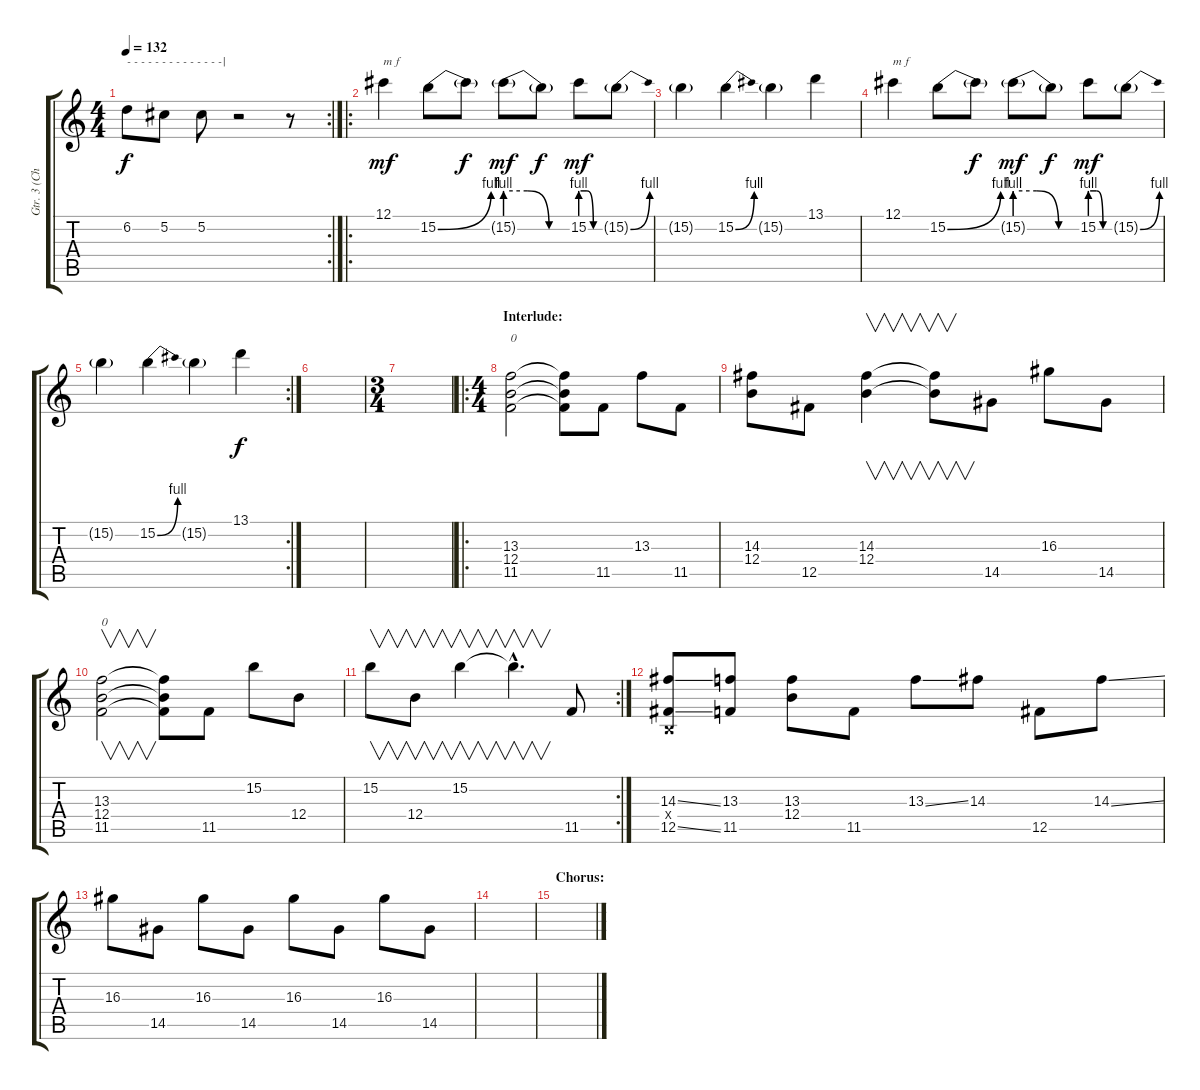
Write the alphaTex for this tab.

\track ("Gtr. 3 (Chorus and delay)" "Gtr. 3 (Ch") {instrument distortionguitar}
\staff {score tabs}
\tuning (Db4 Ab3 E3 B2 Gb2 C2) {hide}
\rc 2
\ts (4 4)
\tempo 132
\clef g2
\ks c
6.2.8{txt "- - - - - - - - - - - - - -|" dy f} 5.2.8 5.2.8 r.2 r.8 |
\ro
12.1.4{txt "m f" dy mf} 15.2{be (bend 0 0 60 4)}.8 15.2{t}.8{dy f} 15.2{be (custom 0 4 20 4 40 0 60 0) g}.8{dy mf} 15.2{t}.8{dy f} 15.2{be (custom 0 4 20 4 40 0 60 0)}.8{dy mf} 15.2{be (bend 0 0 60 4) g}.8 |
15.2{g}.4 15.2{be (bend 0 0 60 4)}.4 15.2{g}.4 13.1.4 |
12.1.4{txt "m f"} 15.2{be (bend 0 0 60 4)}.8 15.2{t}.8{dy f} 15.2{be (custom 0 4 20 4 40 0 60 0) g}.8{dy mf} 15.2{t}.8{dy f} 15.2{be (custom 0 4 20 4 40 0 60 0)}.8{dy mf} 15.2{be (bend 0 0 60 4) g}.8 |
\rc 2
15.2{g}.4 15.2{be (bend 0 0 60 4)}.4 15.2{g}.4 13.1.4{dy f} |
|
\ts (3 4)
|
\ro
\ts (4 4)
\section ("" "Interlude:")
(13.3 12.4 11.5).2{txt "0"} (13.3{t} 12.4{t} 11.5{t}).8 11.5.8 13.3.8 11.5.8 |
(14.3 12.4).8 12.5.8 (14.3 12.4).4{v} (14.3{t} 12.4{t}).8{v} 14.5.8 16.3.8 14.5.8 |
(13.3 12.4 11.5).2{v txt "0"} (13.3{t} 12.4{t} 11.5{t}).8 11.5.8 15.2.8 12.4.8 |
\rc 2
15.2.8{v} 12.4.8{v} 15.2.4{v} 15.2{hac t}.4{v d} 11.5.8 |
(14.3{ss} 0.4{x} 12.5{ss}).8 (13.3 11.5).8 (13.3 12.4).8 11.5.8 13.3{ss}.8 14.3.8 12.5.8 14.3{ss}.8 |
16.3.8 14.5.8 16.3.8 14.5.8 16.3.8 14.5.8 16.3.8 14.5.8 |
|
\section ("" "Chorus:")
